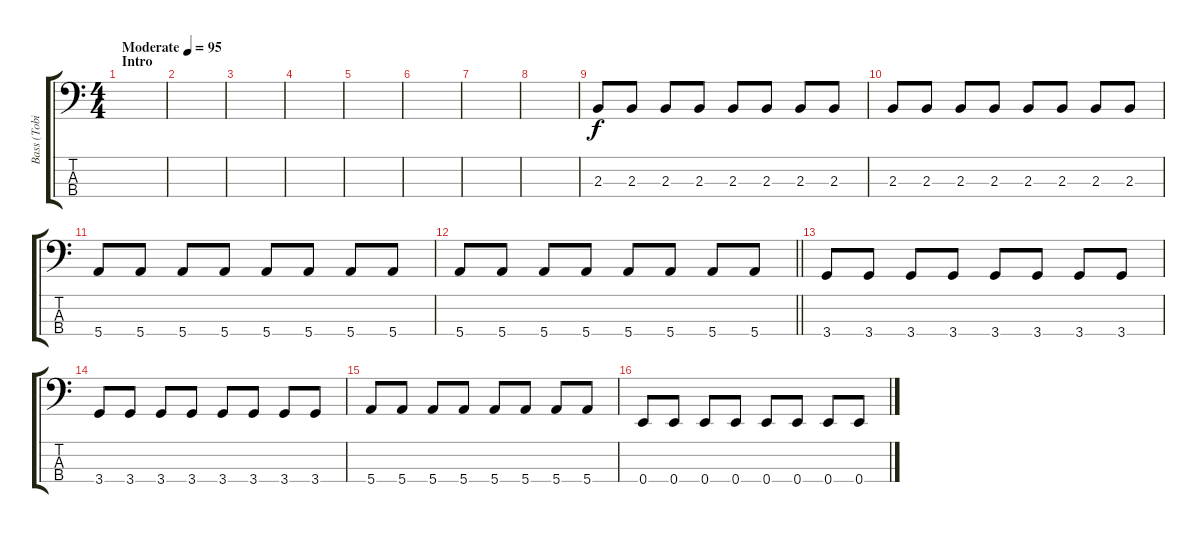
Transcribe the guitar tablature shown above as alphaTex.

\track ("Bass (Tobias Sammet)" "Bass (Tobi") {instrument electricbassfinger}
\staff {score tabs}
\tuning (G2 D2 A1 E1) {hide}
\ts (4 4)
\section ("" "Intro")
\tempo (95 "Moderate")
\clef f4
\ks c
|
|
|
|
|
|
|
|
2.3.8 2.3.8 2.3.8 2.3.8 2.3.8 2.3.8 2.3.8 2.3.8 |
2.3.8 2.3.8 2.3.8 2.3.8 2.3.8 2.3.8 2.3.8 2.3.8 |
5.4.8 5.4.8 5.4.8 5.4.8 5.4.8 5.4.8 5.4.8 5.4.8 |
\barLineRight lightlight
5.4.8 5.4.8 5.4.8 5.4.8 5.4.8 5.4.8 5.4.8 5.4.8 |
3.4.8 3.4.8 3.4.8 3.4.8 3.4.8 3.4.8 3.4.8 3.4.8 |
3.4.8 3.4.8 3.4.8 3.4.8 3.4.8 3.4.8 3.4.8 3.4.8 |
5.4.8 5.4.8 5.4.8 5.4.8 5.4.8 5.4.8 5.4.8 5.4.8 |
0.4.8 0.4.8 0.4.8 0.4.8 0.4.8 0.4.8 0.4.8 0.4.8
